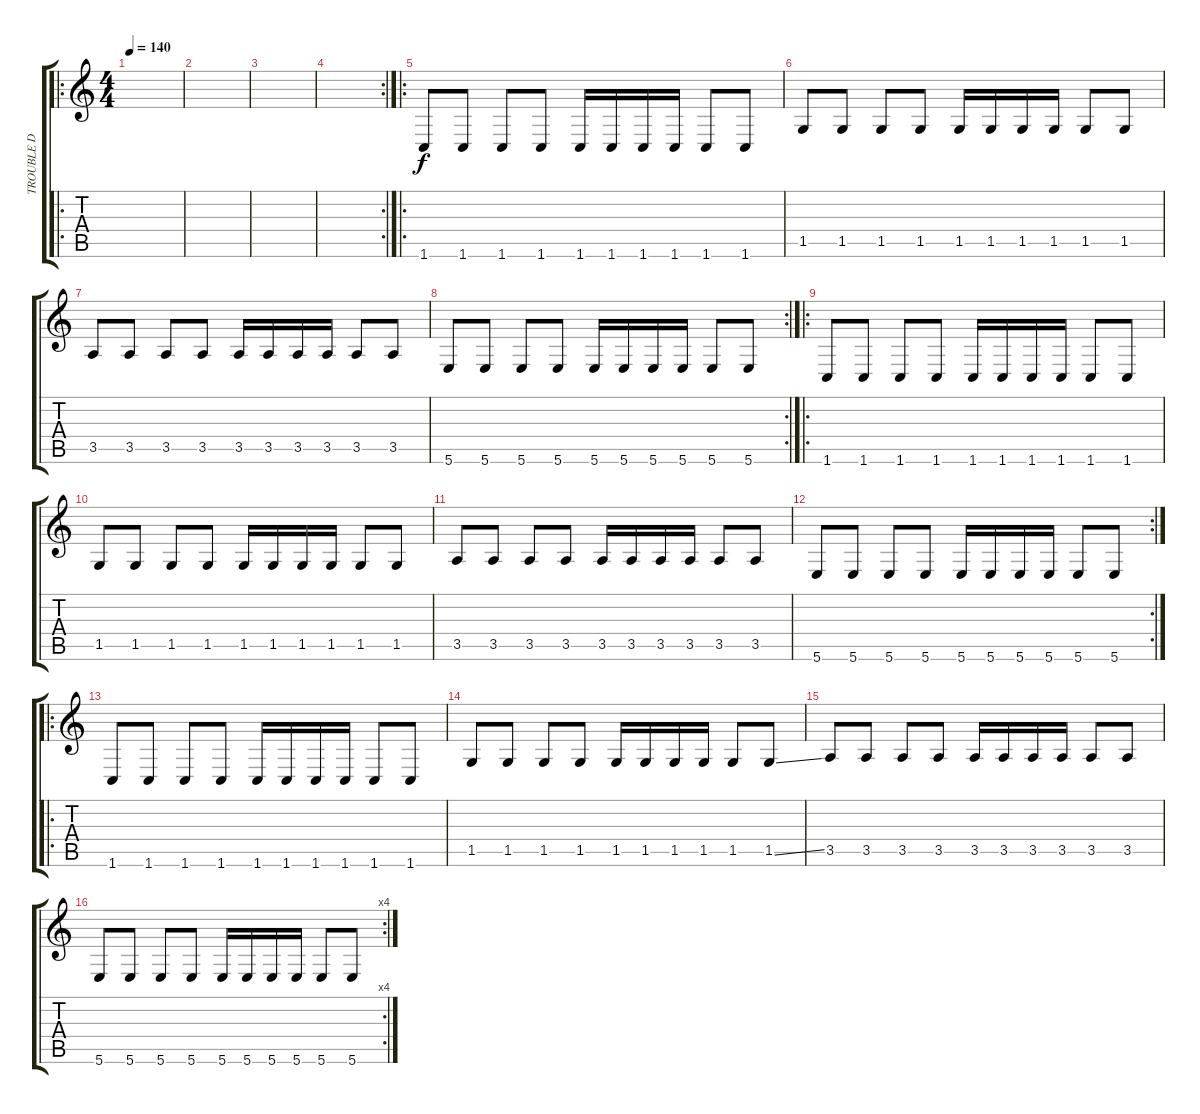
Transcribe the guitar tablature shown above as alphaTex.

\track ("TROUBLE D" "TROUBLE D") {instrument electricbassfinger}
\staff {score tabs}
\tuning (Db4 Ab3 E3 B2 Gb2 B1) {hide}
\ro
\ts (4 4)
\tempo 140
\clef g2
\ks c
|
|
|
\rc 2
|
\ro
1.6.8 1.6.8 1.6.8 1.6.8 1.6.16 1.6.16 1.6.16 1.6.16 1.6.8 1.6.8 |
1.5.8 1.5.8 1.5.8 1.5.8 1.5.16 1.5.16 1.5.16 1.5.16 1.5.8 1.5.8 |
3.5.8 3.5.8 3.5.8 3.5.8 3.5.16 3.5.16 3.5.16 3.5.16 3.5.8 3.5.8 |
\rc 2
5.6.8 5.6.8 5.6.8 5.6.8 5.6.16 5.6.16 5.6.16 5.6.16 5.6.8 5.6.8 |
\ro
1.6.8 1.6.8 1.6.8 1.6.8 1.6.16 1.6.16 1.6.16 1.6.16 1.6.8 1.6.8 |
1.5.8 1.5.8 1.5.8 1.5.8 1.5.16 1.5.16 1.5.16 1.5.16 1.5.8 1.5.8 |
3.5.8 3.5.8 3.5.8 3.5.8 3.5.16 3.5.16 3.5.16 3.5.16 3.5.8 3.5.8 |
\rc 2
5.6.8 5.6.8 5.6.8 5.6.8 5.6.16 5.6.16 5.6.16 5.6.16 5.6.8 5.6.8 |
\ro
1.6.8 1.6.8 1.6.8 1.6.8 1.6.16 1.6.16 1.6.16 1.6.16 1.6.8 1.6.8 |
1.5.8 1.5.8 1.5.8 1.5.8 1.5.16 1.5.16 1.5.16 1.5.16 1.5.8 1.5{ss}.8 |
3.5.8 3.5.8 3.5.8 3.5.8 3.5.16 3.5.16 3.5.16 3.5.16 3.5.8 3.5.8 |
\rc 4
5.6.8 5.6.8 5.6.8 5.6.8 5.6.16 5.6.16 5.6.16 5.6.16 5.6.8 5.6.8
